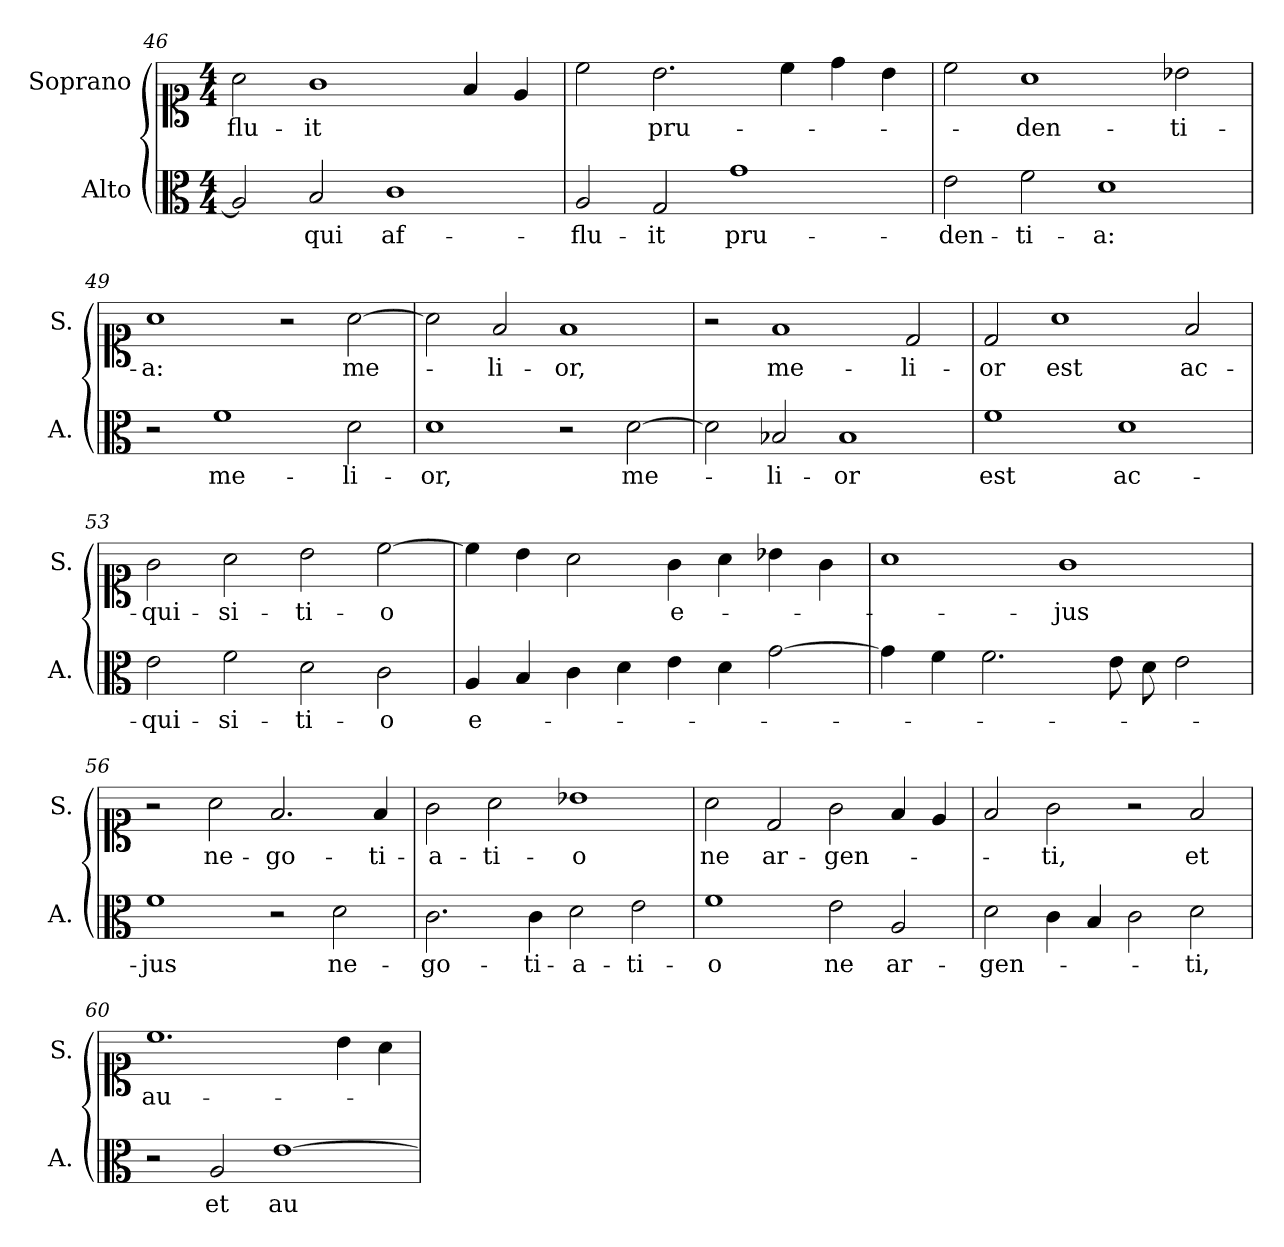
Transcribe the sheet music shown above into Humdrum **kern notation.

**kern	**text	**kern	**text
*part2	*part2	*part1	*part1
*staff2	*staff2	*staff1	*staff1
*I"Alto	*	*I"Soprano	*
*I'A.	*	*I'S.	*
*clefC3	*	*clefC1	*
*k[]	*	*k[]	*
*C:	*	*C:	*
*M4/4	*	*M4/4	*
=46	=46	=46	=46
!	!	!	!LO:LY:b:color=#000000
2Ai/]	.	2ai\	-flu-
!	!LO:LY:b:color=#000000	!	!
!	!	!	!LO:LY:b:color=#000000
2Bi/	qui	1gi	-it
!	!LO:LY:b:color=#000000	!	!
1ci	af-	.	.
.	.	4fi/	.
.	.	4ei/	.
=47	=47	=47	=47
!	!LO:LY:b:color=#000000	!	!
2Ai/	-flu-	2cci\	.
!	!LO:LY:b:color=#000000	!	!
!	!	!	!LO:LY:b:color=#000000
2Gi/	-it	2.bi\	pru-
!	!LO:LY:b:color=#000000	!	!
1gi	pru-	.	.
.	.	4cci\	.
.	.	4ddi\	.
.	.	4bi\	.
!!LO:LB:g=z
=48	=48	=48	=48
!	!LO:LY:b:color=#000000	!	!
2ei\	-den-	2cci\	.
!	!LO:LY:b:color=#000000	!	!
!	!	!	!LO:LY:b:color=#000000
2fi\	-ti-	1ai	-den-
!	!LO:LY:b:color=#000000	!	!
1di	-a:	.	.
!	!	!	!LO:LY:b:color=#000000
.	.	2b-Xi\	-ti-
=49	=49	=49	=49
!	!	!	!LO:LY:b:color=#000000
2r	.	1ai	-a:
!	!LO:LY:b:color=#000000	!	!
1fi	me-	.	.
.	.	2r	.
!	!LO:LY:b:color=#000000	!	!
!	!	!	!LO:LY:b:color=#000000
2di\	-li-	[2ai\	me-
=50	=50	=50	=50
!	!LO:LY:b:color=#000000	!	!
1di	-or,	2ai\]	.
!	!	!	!LO:LY:b:color=#000000
.	.	2fi/	-li-
!	!	!	!LO:LY:b:color=#000000
2r	.	1fi	-or,
!	!LO:LY:b:color=#000000	!	!
[2di\	me-	.	.
=51	=51	=51	=51
2di\]	.	2r	.
!	!LO:LY:b:color=#000000	!	!
!	!	!	!LO:LY:b:color=#000000
2B-Xi/	-li-	1fi	me-
!	!LO:LY:b:color=#000000	!	!
1B-i	-or	.	.
!	!	!	!LO:LY:b:color=#000000
.	.	2di/	-li-
=52	=52	=52	=52
!	!LO:LY:b:color=#000000	!	!
!	!	!	!LO:LY:b:color=#000000
1fi	est	2di/	-or
!	!	!	!LO:LY:b:color=#000000
.	.	1ai	est
!	!LO:LY:b:color=#000000	!	!
1di	ac-	.	.
!	!	!	!LO:LY:b:color=#000000
.	.	2fi/	ac-
=53	=53	=53	=53
!	!LO:LY:b:color=#000000	!	!
!	!	!	!LO:LY:b:color=#000000
2ei\	-qui-	2gi\	-qui-
!	!LO:LY:b:color=#000000	!	!
!	!	!	!LO:LY:b:color=#000000
2fi\	-si-	2ai\	-si-
!	!LO:LY:b:color=#000000	!	!
!	!	!	!LO:LY:b:color=#000000
2di\	-ti-	2bi\	-ti-
!	!LO:LY:b:color=#000000	!	!
!	!	!	!LO:LY:b:color=#000000
2ci\	-o	[2cci\	-o
=54	=54	=54	=54
!	!LO:LY:b:color=#000000	!	!
4Ai/	e-	4cci\]	.
4Bi/	.	4bi\	.
4ci\	.	2ai\	.
4di\	.	.	.
!	!	!	!LO:LY:b:color=#000000
4ei\	.	4gi\	e-
4di\	.	4ai\	.
[2gi\	.	4b-Xi\	.
.	.	4gi\	.
!!LO:LB:g=z
=55	=55	=55	=55
4gi\]	.	1ai	.
4fi\	.	.	.
2.fi\	.	.	.
!	!	!	!LO:LY:b:color=#000000
.	.	1gi	-jus
8ei\	.	.	.
8di\	.	.	.
2ei\	.	.	.
=56	=56	=56	=56
!	!LO:LY:b:color=#000000	!	!
1fi	-jus	2r	.
!	!	!	!LO:LY:b:color=#000000
.	.	2ai\	ne-
!	!	!	!LO:LY:b:color=#000000
2r	.	2.fi/	-go-
!	!LO:LY:b:color=#000000	!	!
2di\	ne-	.	.
!	!	!	!LO:LY:b:color=#000000
.	.	4fi/	-ti-
=57	=57	=57	=57
!	!LO:LY:b:color=#000000	!	!
!	!	!	!LO:LY:b:color=#000000
2.ci\	-go-	2gi\	-a-
!	!	!	!LO:LY:b:color=#000000
.	.	2ai\	-ti-
!	!LO:LY:b:color=#000000	!	!
4ci\	-ti-	.	.
!	!LO:LY:b:color=#000000	!	!
!	!	!	!LO:LY:b:color=#000000
2di\	-a-	1b-Xi	-o
!	!LO:LY:b:color=#000000	!	!
2ei\	-ti-	.	.
=58	=58	=58	=58
!	!LO:LY:b:color=#000000	!	!
!	!	!	!LO:LY:b:color=#000000
1fi	-o	2ai\	ne
!	!	!	!LO:LY:b:color=#000000
.	.	2di/	ar-
!	!LO:LY:b:color=#000000	!	!
!	!	!	!LO:LY:b:color=#000000
2ei\	ne	2gi\	-gen-
!	!LO:LY:b:color=#000000	!	!
2Ai/	ar-	4fi/	.
.	.	4ei/	.
=59	=59	=59	=59
!	!LO:LY:b:color=#000000	!	!
2di\	-gen-	2fi/	.
!	!	!	!LO:LY:b:color=#000000
4ci\	.	2gi\	-ti,
4Bi/	.	.	.
2ci\	.	2r	.
!	!LO:LY:b:color=#000000	!	!
!	!	!	!LO:LY:b:color=#000000
2di\	-ti,	2fi/	et
=60	=60	=60	=60
!	!	!	!LO:LY:b:color=#000000
2r	.	1.cci	au-
!	!LO:LY:b:color=#000000	!	!
2Ai/	et	.	.
!	!LO:LY:b:color=#000000	!	!
[1ei	au-	.	.
.	.	4bi\	.
.	.	4ai\	.
=	=	=	=
*-	*-	*-	*-
